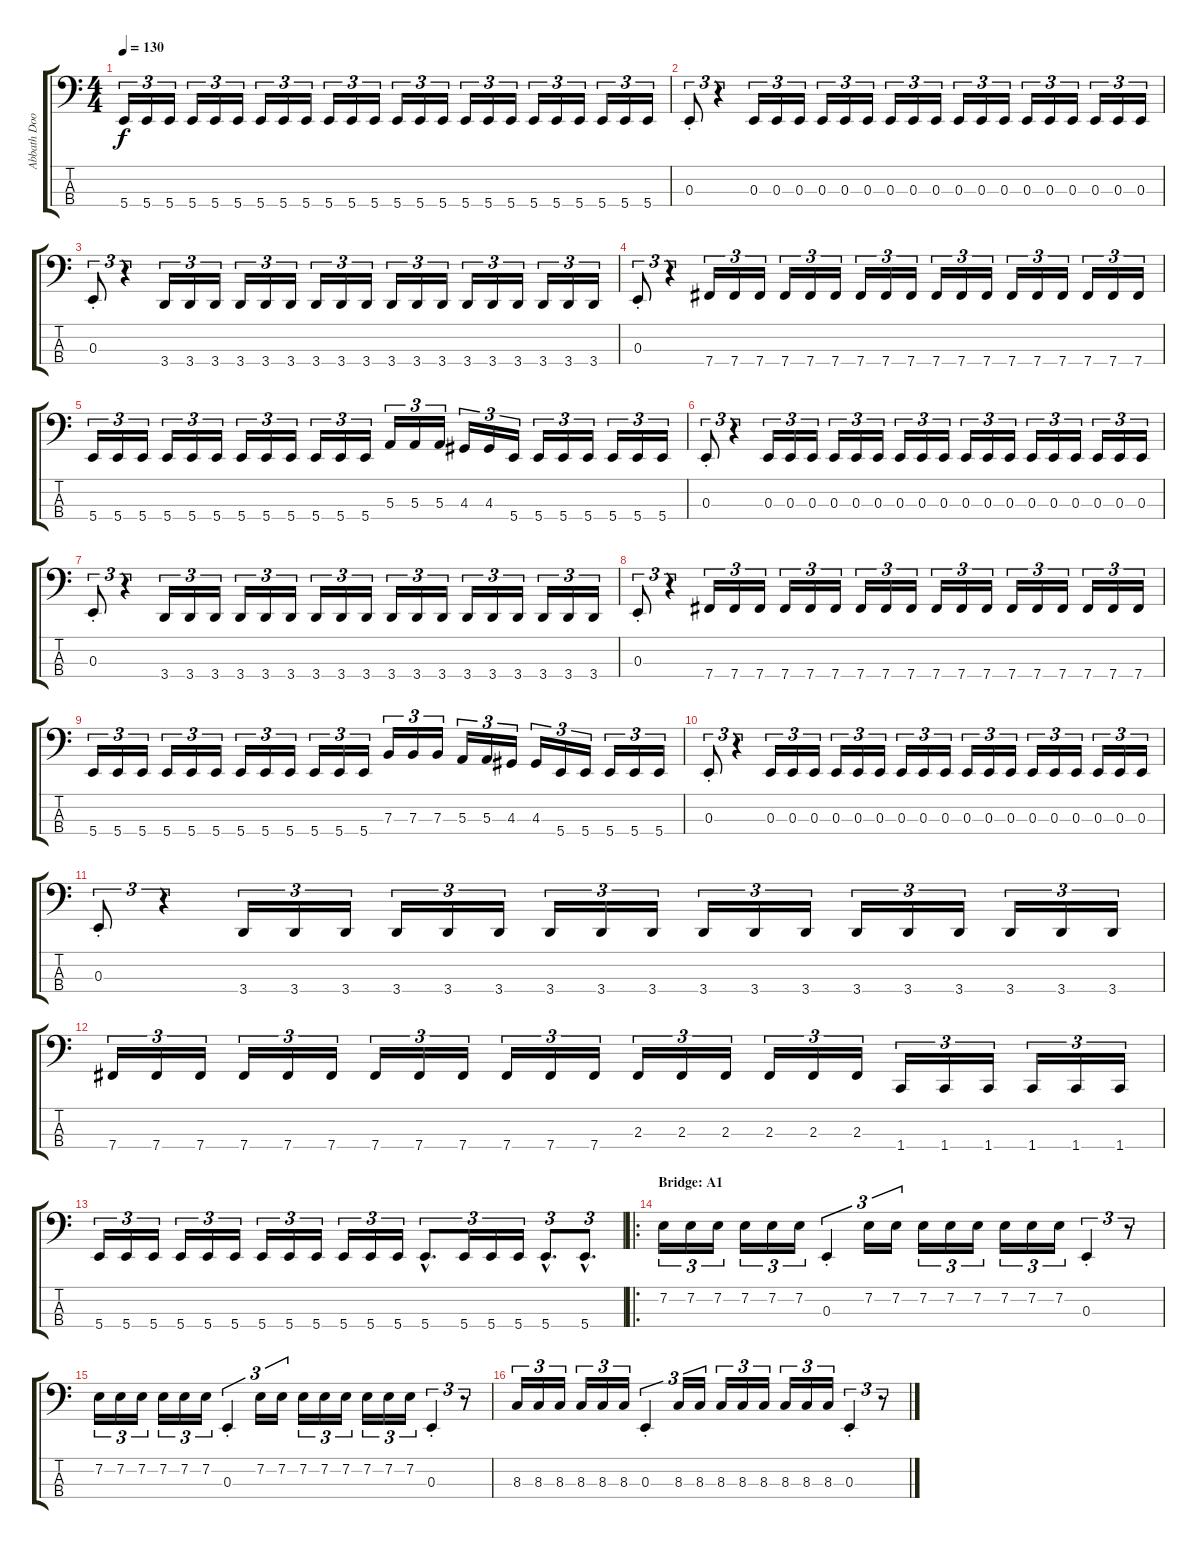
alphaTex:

\track ("Abbath Doom Occulta (Bass)" "Abbath Doo") {instrument electricbasspick}
\staff {score tabs}
\tuning (D2 A1 E1 B0) {hide}
\ts (4 4)
\tempo 130
\clef f4
\ks c
5.4.16{tu (3 2) dy f} 5.4.16{tu (3 2)} 5.4.16{tu (3 2)} 5.4.16{tu (3 2)} 5.4.16{tu (3 2)} 5.4.16{tu (3 2)} 5.4.16{tu (3 2)} 5.4.16{tu (3 2)} 5.4.16{tu (3 2)} 5.4.16{tu (3 2)} 5.4.16{tu (3 2)} 5.4.16{tu (3 2)} 5.4.16{tu (3 2)} 5.4.16{tu (3 2)} 5.4.16{tu (3 2)} 5.4.16{tu (3 2)} 5.4.16{tu (3 2)} 5.4.16{tu (3 2)} 5.4.16{tu (3 2)} 5.4.16{tu (3 2)} 5.4.16{tu (3 2)} 5.4.16{tu (3 2)} 5.4.16{tu (3 2)} 5.4.16{tu (3 2)} |
0.3{st}.8{tu (3 2)} r.4{tu (3 2)} 0.3.16{tu (3 2)} 0.3.16{tu (3 2)} 0.3.16{tu (3 2)} 0.3.16{tu (3 2)} 0.3.16{tu (3 2)} 0.3.16{tu (3 2)} 0.3.16{tu (3 2)} 0.3.16{tu (3 2)} 0.3.16{tu (3 2)} 0.3.16{tu (3 2)} 0.3.16{tu (3 2)} 0.3.16{tu (3 2)} 0.3.16{tu (3 2)} 0.3.16{tu (3 2)} 0.3.16{tu (3 2)} 0.3.16{tu (3 2)} 0.3.16{tu (3 2)} 0.3.16{tu (3 2)} |
0.3{st}.8{tu (3 2)} r.4{tu (3 2)} 3.4.16{tu (3 2)} 3.4.16{tu (3 2)} 3.4.16{tu (3 2)} 3.4.16{tu (3 2)} 3.4.16{tu (3 2)} 3.4.16{tu (3 2)} 3.4.16{tu (3 2)} 3.4.16{tu (3 2)} 3.4.16{tu (3 2)} 3.4.16{tu (3 2)} 3.4.16{tu (3 2)} 3.4.16{tu (3 2)} 3.4.16{tu (3 2)} 3.4.16{tu (3 2)} 3.4.16{tu (3 2)} 3.4.16{tu (3 2)} 3.4.16{tu (3 2)} 3.4.16{tu (3 2)} |
0.3{st}.8{tu (3 2)} r.4{tu (3 2)} 7.4.16{tu (3 2)} 7.4.16{tu (3 2)} 7.4.16{tu (3 2)} 7.4.16{tu (3 2)} 7.4.16{tu (3 2)} 7.4.16{tu (3 2)} 7.4.16{tu (3 2)} 7.4.16{tu (3 2)} 7.4.16{tu (3 2)} 7.4.16{tu (3 2)} 7.4.16{tu (3 2)} 7.4.16{tu (3 2)} 7.4.16{tu (3 2)} 7.4.16{tu (3 2)} 7.4.16{tu (3 2)} 7.4.16{tu (3 2)} 7.4.16{tu (3 2)} 7.4.16{tu (3 2)} |
5.4.16{tu (3 2)} 5.4.16{tu (3 2)} 5.4.16{tu (3 2)} 5.4.16{tu (3 2)} 5.4.16{tu (3 2)} 5.4.16{tu (3 2)} 5.4.16{tu (3 2)} 5.4.16{tu (3 2)} 5.4.16{tu (3 2)} 5.4.16{tu (3 2)} 5.4.16{tu (3 2)} 5.4.16{tu (3 2)} 5.3.16{tu (3 2)} 5.3.16{tu (3 2)} 5.3.16{tu (3 2)} 4.3.16{tu (3 2)} 4.3.16{tu (3 2)} 5.4.16{tu (3 2)} 5.4.16{tu (3 2)} 5.4.16{tu (3 2)} 5.4.16{tu (3 2)} 5.4.16{tu (3 2)} 5.4.16{tu (3 2)} 5.4.16{tu (3 2)} |
0.3{st}.8{tu (3 2)} r.4{tu (3 2)} 0.3.16{tu (3 2)} 0.3.16{tu (3 2)} 0.3.16{tu (3 2)} 0.3.16{tu (3 2)} 0.3.16{tu (3 2)} 0.3.16{tu (3 2)} 0.3.16{tu (3 2)} 0.3.16{tu (3 2)} 0.3.16{tu (3 2)} 0.3.16{tu (3 2)} 0.3.16{tu (3 2)} 0.3.16{tu (3 2)} 0.3.16{tu (3 2)} 0.3.16{tu (3 2)} 0.3.16{tu (3 2)} 0.3.16{tu (3 2)} 0.3.16{tu (3 2)} 0.3.16{tu (3 2)} |
0.3{st}.8{tu (3 2)} r.4{tu (3 2)} 3.4.16{tu (3 2)} 3.4.16{tu (3 2)} 3.4.16{tu (3 2)} 3.4.16{tu (3 2)} 3.4.16{tu (3 2)} 3.4.16{tu (3 2)} 3.4.16{tu (3 2)} 3.4.16{tu (3 2)} 3.4.16{tu (3 2)} 3.4.16{tu (3 2)} 3.4.16{tu (3 2)} 3.4.16{tu (3 2)} 3.4.16{tu (3 2)} 3.4.16{tu (3 2)} 3.4.16{tu (3 2)} 3.4.16{tu (3 2)} 3.4.16{tu (3 2)} 3.4.16{tu (3 2)} |
0.3{st}.8{tu (3 2)} r.4{tu (3 2)} 7.4.16{tu (3 2)} 7.4.16{tu (3 2)} 7.4.16{tu (3 2)} 7.4.16{tu (3 2)} 7.4.16{tu (3 2)} 7.4.16{tu (3 2)} 7.4.16{tu (3 2)} 7.4.16{tu (3 2)} 7.4.16{tu (3 2)} 7.4.16{tu (3 2)} 7.4.16{tu (3 2)} 7.4.16{tu (3 2)} 7.4.16{tu (3 2)} 7.4.16{tu (3 2)} 7.4.16{tu (3 2)} 7.4.16{tu (3 2)} 7.4.16{tu (3 2)} 7.4.16{tu (3 2)} |
5.4.16{tu (3 2)} 5.4.16{tu (3 2)} 5.4.16{tu (3 2)} 5.4.16{tu (3 2)} 5.4.16{tu (3 2)} 5.4.16{tu (3 2)} 5.4.16{tu (3 2)} 5.4.16{tu (3 2)} 5.4.16{tu (3 2)} 5.4.16{tu (3 2)} 5.4.16{tu (3 2)} 5.4.16{tu (3 2)} 7.3.16{tu (3 2)} 7.3.16{tu (3 2)} 7.3.16{tu (3 2)} 5.3.16{tu (3 2)} 5.3.16{tu (3 2)} 4.3.16{tu (3 2)} 4.3.16{tu (3 2)} 5.4.16{tu (3 2)} 5.4.16{tu (3 2)} 5.4.16{tu (3 2)} 5.4.16{tu (3 2)} 5.4.16{tu (3 2)} |
0.3{st}.8{tu (3 2)} r.4{tu (3 2)} 0.3.16{tu (3 2)} 0.3.16{tu (3 2)} 0.3.16{tu (3 2)} 0.3.16{tu (3 2)} 0.3.16{tu (3 2)} 0.3.16{tu (3 2)} 0.3.16{tu (3 2)} 0.3.16{tu (3 2)} 0.3.16{tu (3 2)} 0.3.16{tu (3 2)} 0.3.16{tu (3 2)} 0.3.16{tu (3 2)} 0.3.16{tu (3 2)} 0.3.16{tu (3 2)} 0.3.16{tu (3 2)} 0.3.16{tu (3 2)} 0.3.16{tu (3 2)} 0.3.16{tu (3 2)} |
0.3{st}.8{tu (3 2)} r.4{tu (3 2)} 3.4.16{tu (3 2)} 3.4.16{tu (3 2)} 3.4.16{tu (3 2)} 3.4.16{tu (3 2)} 3.4.16{tu (3 2)} 3.4.16{tu (3 2)} 3.4.16{tu (3 2)} 3.4.16{tu (3 2)} 3.4.16{tu (3 2)} 3.4.16{tu (3 2)} 3.4.16{tu (3 2)} 3.4.16{tu (3 2)} 3.4.16{tu (3 2)} 3.4.16{tu (3 2)} 3.4.16{tu (3 2)} 3.4.16{tu (3 2)} 3.4.16{tu (3 2)} 3.4.16{tu (3 2)} |
7.4.16{tu (3 2)} 7.4.16{tu (3 2)} 7.4.16{tu (3 2)} 7.4.16{tu (3 2)} 7.4.16{tu (3 2)} 7.4.16{tu (3 2)} 7.4.16{tu (3 2)} 7.4.16{tu (3 2)} 7.4.16{tu (3 2)} 7.4.16{tu (3 2)} 7.4.16{tu (3 2)} 7.4.16{tu (3 2)} 2.3.16{tu (3 2)} 2.3.16{tu (3 2)} 2.3.16{tu (3 2)} 2.3.16{tu (3 2)} 2.3.16{tu (3 2)} 2.3.16{tu (3 2)} 1.4.16{tu (3 2)} 1.4.16{tu (3 2)} 1.4.16{tu (3 2)} 1.4.16{tu (3 2)} 1.4.16{tu (3 2)} 1.4.16{tu (3 2)} |
5.4.16{tu (3 2)} 5.4.16{tu (3 2)} 5.4.16{tu (3 2)} 5.4.16{tu (3 2)} 5.4.16{tu (3 2)} 5.4.16{tu (3 2)} 5.4.16{tu (3 2)} 5.4.16{tu (3 2)} 5.4.16{tu (3 2)} 5.4.16{tu (3 2)} 5.4.16{tu (3 2)} 5.4.16{tu (3 2)} 5.4{hac}.8{d tu (3 2)} 5.4.16{tu (3 2)} 5.4.16{tu (3 2)} 5.4.16{tu (3 2)} 5.4{hac}.8{d tu (3 2)} 5.4{hac}.8{d tu (3 2)} |
\ro
\section ("" "Bridge: A1")
7.2.16{tu (3 2)} 7.2.16{tu (3 2)} 7.2.16{tu (3 2)} 7.2.16{tu (3 2)} 7.2.16{tu (3 2)} 7.2.16{tu (3 2)} 0.3{st}.4{tu (3 2)} 7.2.16{tu (3 2)} 7.2.16{tu (3 2)} 7.2.16{tu (3 2)} 7.2.16{tu (3 2)} 7.2.16{tu (3 2)} 7.2.16{tu (3 2)} 7.2.16{tu (3 2)} 7.2.16{tu (3 2)} 0.3{st}.4{tu (3 2)} r.8{tu (3 2)} |
7.2.16{tu (3 2)} 7.2.16{tu (3 2)} 7.2.16{tu (3 2)} 7.2.16{tu (3 2)} 7.2.16{tu (3 2)} 7.2.16{tu (3 2)} 0.3{st}.4{tu (3 2)} 7.2.16{tu (3 2)} 7.2.16{tu (3 2)} 7.2.16{tu (3 2)} 7.2.16{tu (3 2)} 7.2.16{tu (3 2)} 7.2.16{tu (3 2)} 7.2.16{tu (3 2)} 7.2.16{tu (3 2)} 0.3{st}.4{tu (3 2)} r.8{tu (3 2)} |
8.3.16{tu (3 2)} 8.3.16{tu (3 2)} 8.3.16{tu (3 2)} 8.3.16{tu (3 2)} 8.3.16{tu (3 2)} 8.3.16{tu (3 2)} 0.3{st}.4{tu (3 2)} 8.3.16{tu (3 2)} 8.3.16{tu (3 2)} 8.3.16{tu (3 2)} 8.3.16{tu (3 2)} 8.3.16{tu (3 2)} 8.3.16{tu (3 2)} 8.3.16{tu (3 2)} 8.3.16{tu (3 2)} 0.3{st}.4{tu (3 2)} r.8{tu (3 2)}
